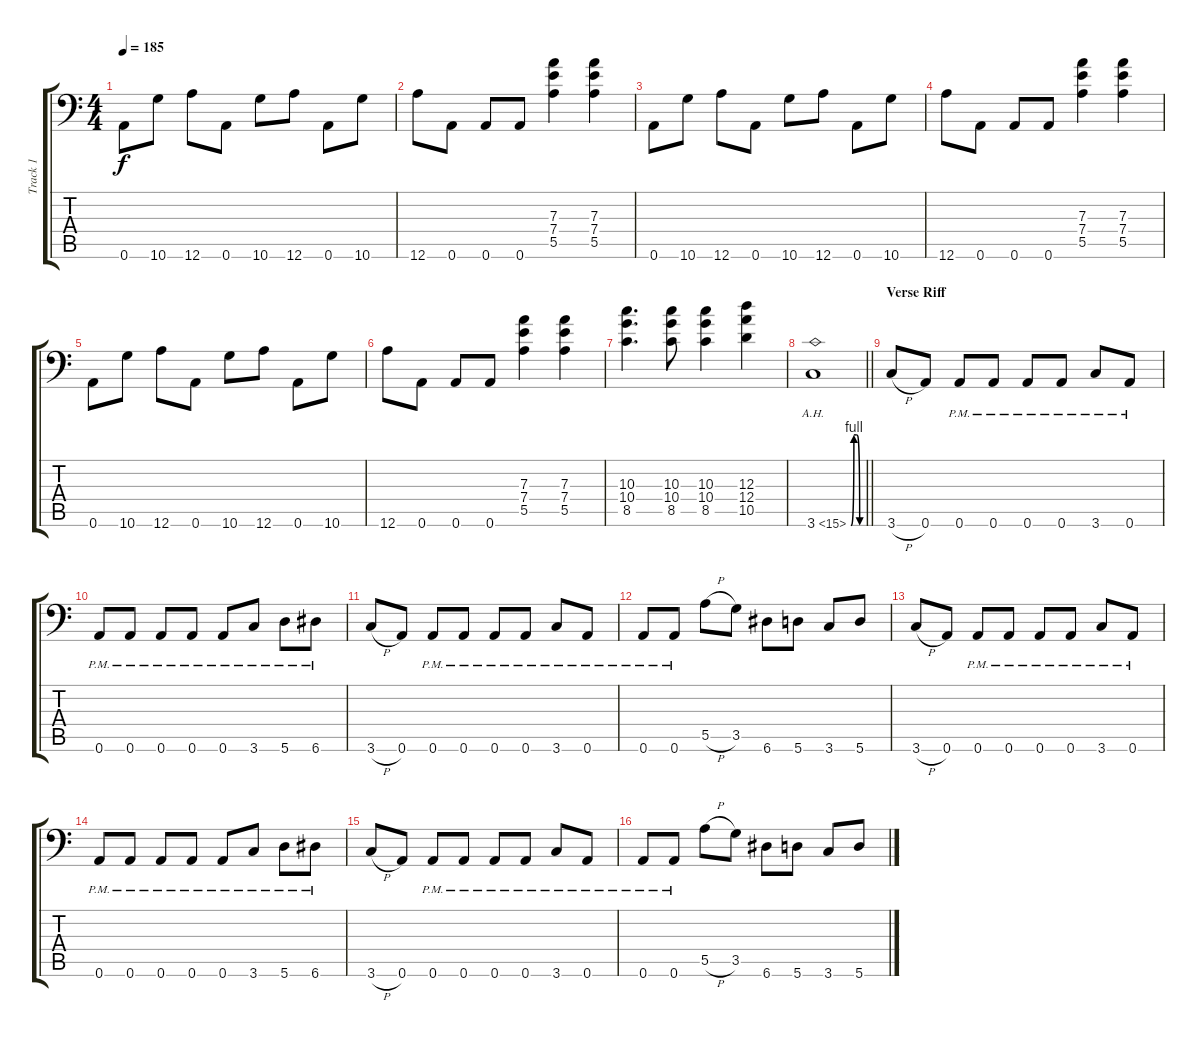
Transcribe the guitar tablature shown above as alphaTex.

\track ("Track 1" "Track 1") {instrument distortionguitar}
\staff {score tabs}
\tuning (B3 Gb3 D3 A2 E2 A1) {hide}
\ts (4 4)
\tempo 185
\clef f4
\ks c
0.6.8{dy f} 10.6.8 12.6.8 0.6.8 10.6.8 12.6.8 0.6.8 10.6.8 |
12.6.8 0.6.8 0.6.8 0.6.8 (7.3 7.4 5.5).4 (7.3 7.4 5.5).4 |
0.6.8 10.6.8 12.6.8 0.6.8 10.6.8 12.6.8 0.6.8 10.6.8 |
12.6.8 0.6.8 0.6.8 0.6.8 (7.3 7.4 5.5).4 (7.3 7.4 5.5).4 |
0.6.8 10.6.8 12.6.8 0.6.8 10.6.8 12.6.8 0.6.8 10.6.8 |
12.6.8 0.6.8 0.6.8 0.6.8 (7.3 7.4 5.5).4 (7.3 7.4 5.5).4 |
(10.3 10.4 8.5).4{d} (10.3 10.4 8.5).8 (10.3 10.4 8.5).4 (12.3 12.4 10.5).4 |
\barLineRight lightlight
3.6{be (custom 0 0 15 4 30 4 45 0 60 0) ah 12}.1 |
\section ("" "Verse Riff")
3.6{h}.8 0.6.8 0.6{pm}.8 0.6{pm}.8 0.6{pm}.8 0.6{pm}.8 3.6{pm}.8 0.6{pm}.8 |
0.6{pm}.8 0.6{pm}.8 0.6{pm}.8 0.6{pm}.8 0.6{pm}.8 3.6{pm}.8 5.6{pm}.8 6.6{pm}.8 |
3.6{h}.8 0.6.8 0.6{pm}.8 0.6{pm}.8 0.6{pm}.8 0.6{pm}.8 3.6{pm}.8 0.6{pm}.8 |
0.6{pm}.8 0.6{pm}.8 5.5{h}.8 3.5.8 6.6.8 5.6.8 3.6.8 5.6.8 |
3.6{h}.8 0.6.8 0.6{pm}.8 0.6{pm}.8 0.6{pm}.8 0.6{pm}.8 3.6{pm}.8 0.6{pm}.8 |
0.6{pm}.8 0.6{pm}.8 0.6{pm}.8 0.6{pm}.8 0.6{pm}.8 3.6{pm}.8 5.6{pm}.8 6.6{pm}.8 |
3.6{h}.8 0.6.8 0.6{pm}.8 0.6{pm}.8 0.6{pm}.8 0.6{pm}.8 3.6{pm}.8 0.6{pm}.8 |
0.6{pm}.8 0.6{pm}.8 5.5{h}.8 3.5.8 6.6.8 5.6.8 3.6.8 5.6.8
